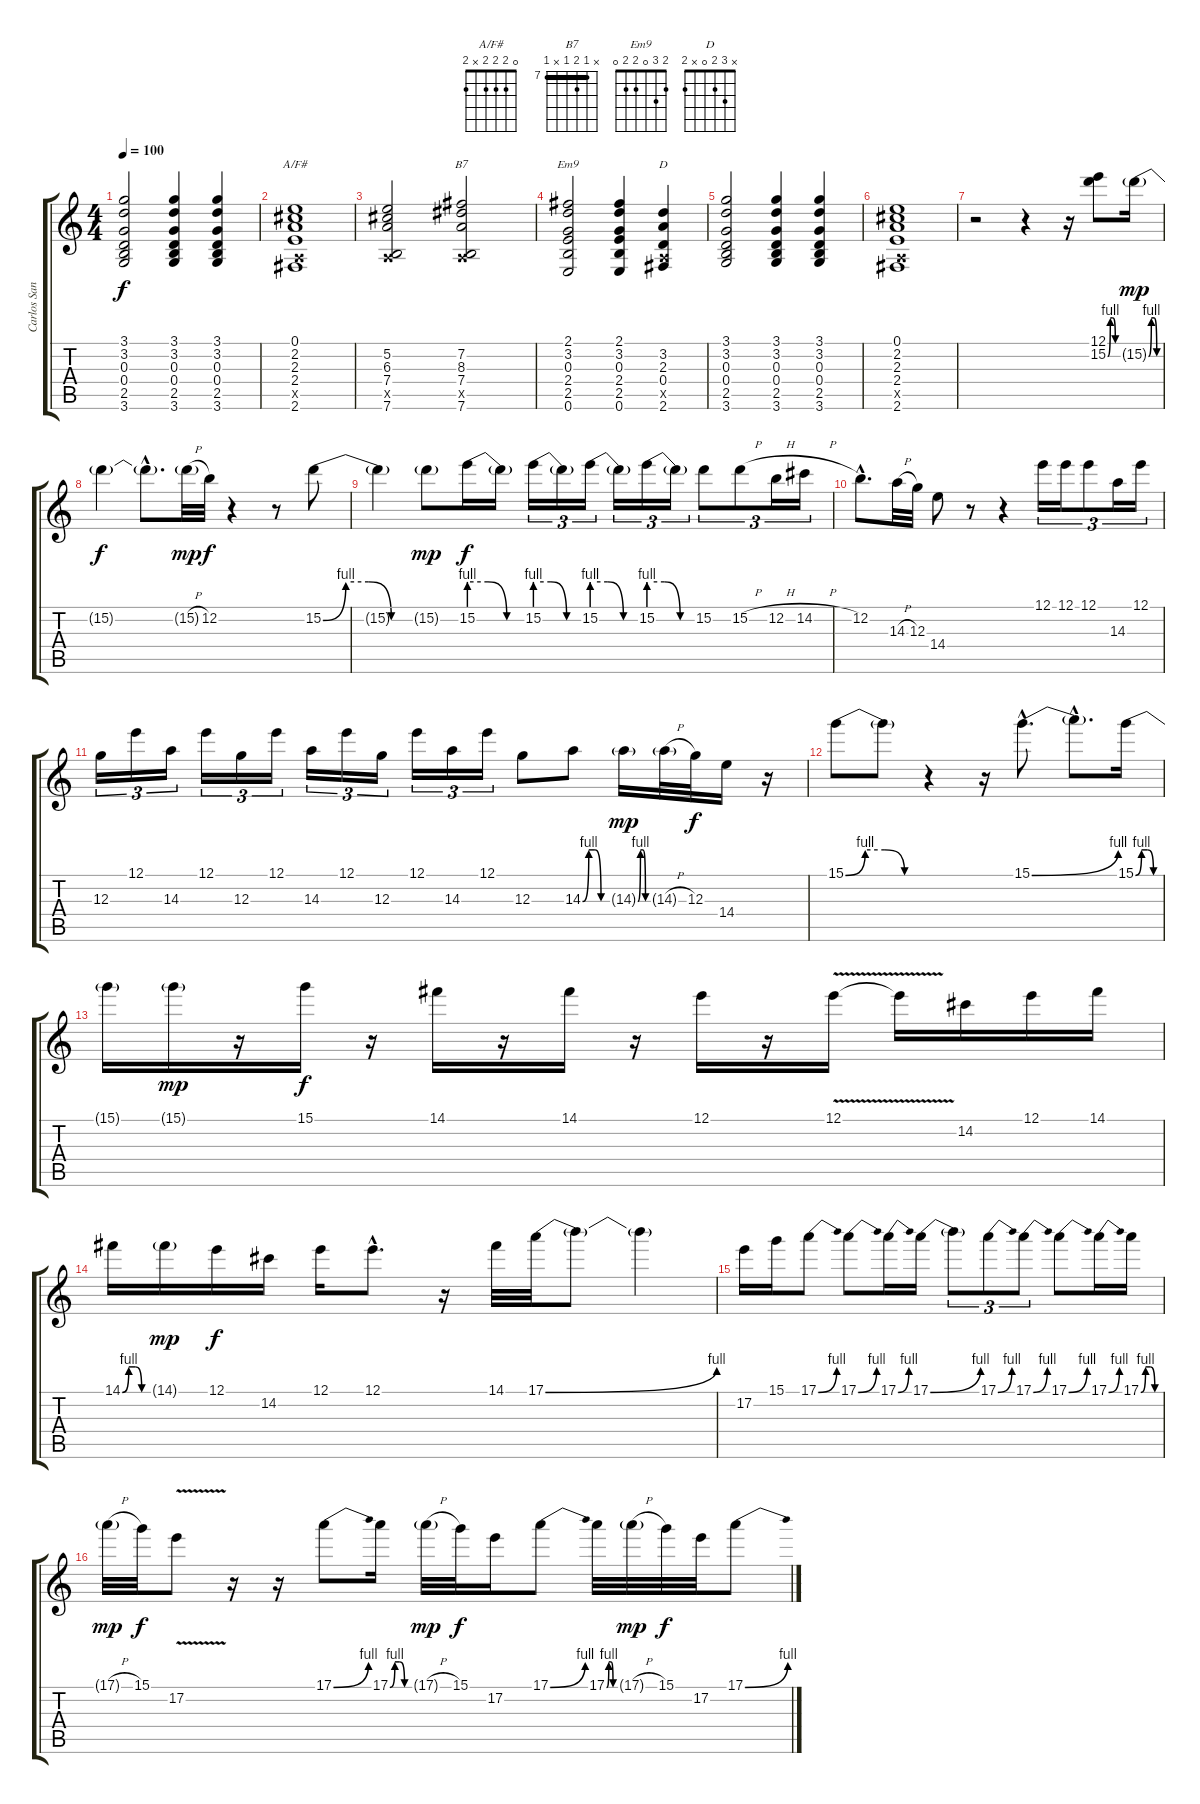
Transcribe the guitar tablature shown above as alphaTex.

\track ("Carlos Santana" "Carlos San") {instrument distortionguitar}
\staff {score tabs}
\tuning (E4 B3 G3 D3 A2 E2) {hide}
\chord ("A/F#" 0 2 2 2 x 2)
\chord ("B7" x 7 8 7 x 7) {firstfret 7 barre 7}
\chord ("Em9" 2 3 0 2 2 0)
\chord ("D" x 3 2 0 x 2)
\ts (4 4)
\tempo 100
\clef g2
\ks c
(3.1 3.2 0.3 0.4 2.5 3.6).2{dy f} (3.1 3.2 0.3 0.4 2.5 3.6).4 (3.1 3.2 0.3 0.4 2.5 3.6).4 |
(0.1 2.2 2.3 2.4 0.5{x} 2.6).1{ch "A/F#"} |
(5.2 6.3 7.4 0.5{x} 7.6).2 (7.2 8.3 7.4 0.5{x} 7.6).2{ch "B7"} |
(2.1 3.2 0.3 2.4 2.5 0.6).2{ch "Em9"} (2.1 3.2 0.3 2.4 2.5 0.6).4 (3.2 2.3 0.4 0.5{x} 2.6).4{ch "D"} |
(3.1 3.2 0.3 0.4 2.5 3.6).2 (3.1 3.2 0.3 0.4 2.5 3.6).4 (3.1 3.2 0.3 0.4 2.5 3.6).4 |
(0.1 2.2 2.3 2.4 0.5{x} 2.6).1 |
r.2 r.4 r.16 (12.1 15.2{be (custom 0 0 15 4 30 4 45 0 60 0)}).8 15.2{be (custom 0 0 15 4 30 4 45 0 60 0) g}.16{dy mp} |
15.2{t}.4{dy f} 15.2{hac t}.8{d} 15.2{h g}.32{dy mp} 12.2.32{dy f} r.4 r.8 15.2{be (custom 0 0 15 4 30 4 45 0 60 0)}.8 |
15.2{t}.4 15.2{g}.8{dy mp} 15.2{be (custom 0 4 20 4 40 0 60 0)}.16{dy f} 15.2{t}.16 15.2{be (custom 0 4 20 4 40 0 60 0)}.16{tu (3 2)} 15.2{t}.16{tu (3 2)} 15.2{be (custom 0 4 20 4 40 0 60 0)}.16{tu (3 2)} 15.2{t}.16{tu (3 2)} 15.2{be (custom 0 4 20 4 40 0 60 0)}.16{tu (3 2)} 15.2{t}.16{tu (3 2)} 15.2.8{tu (3 2)} 15.2{h}.8{tu (3 2)} 12.2{h}.16{tu (3 2)} 14.2{h}.16{tu (3 2)} |
12.2{hac}.8{d} 14.3{h}.32 12.3.32 14.4.8 r.8 r.4 12.1.16{tu (3 2)} 12.1.16{tu (3 2)} 12.1.8{tu (3 2)} 14.3.16{tu (3 2)} 12.1.16{tu (3 2)} |
12.3.16{tu (3 2)} 12.1.16{tu (3 2)} 14.3.16{tu (3 2)} 12.1.16{tu (3 2)} 12.3.16{tu (3 2)} 12.1.16{tu (3 2)} 14.3.16{tu (3 2)} 12.1.16{tu (3 2)} 12.3.16{tu (3 2)} 12.1.16{tu (3 2)} 14.3.16{tu (3 2)} 12.1.16{tu (3 2)} 12.3.8 14.3{be (custom 0 0 15 4 30 4 45 0 60 0)}.8 14.3{be (custom 0 0 15 4 30 4 45 0 60 0) g}.16{dy mp} 14.3{h g}.32 12.3.32{dy f} 14.4.16 r.16 |
15.1{be (custom 0 0 15 4 30 4 45 0 60 0)}.8 15.1{t}.8 r.4 r.16 15.1{be (bend 0 0 60 4) hac}.8{d} 15.1{hac t}.8{d} 15.1{be (custom 0 0 15 4 30 4 45 0 60 0)}.16 |
15.1{t}.16 15.1{g}.16{dy mp} r.16 15.1.16{dy f} r.16 14.1.16 r.16 14.1.16 r.16 12.1.16 r.16 12.1{v}.16 12.1{t}.16 14.2.16 12.1.16 14.1.16 |
14.1{be (custom 0 0 15 4 30 4 45 0 60 0)}.16 14.1{g}.16{dy mp} 12.1.16{dy f} 14.2.16 12.1.16 12.1{hac}.8{d} r.16 14.1.32 17.1{be (bend 0 0 60 4)}.32 17.1{t}.8 17.1{t}.4 |
17.2.16 15.1.16 17.1{be (bend 0 0 60 4)}.8 17.1{be (bend 0 0 60 4)}.8 17.1{be (bend 0 0 60 4)}.16 17.1{be (bend 0 0 60 4)}.16 17.1{t}.8{tu (3 2)} 17.1{be (bend 0 0 60 4)}.8{tu (3 2)} 17.1{be (bend 0 0 60 4)}.8{tu (3 2)} 17.1{be (bend 0 0 60 4)}.8 17.1{be (bend 0 0 60 4)}.16 17.1{be (custom 0 0 15 4 30 4 45 0 60 0)}.16 |
17.1{h g}.32{dy mp} 15.1.32{dy f} 17.2{v}.8 r.16 r.16 17.1{be (bend 0 0 60 4)}.8 17.1{be (custom 0 0 15 4 30 4 45 0 60 0)}.16 17.1{h g}.32{dy mp} 15.1.32{dy f} 17.2.16 17.1{be (bend 0 0 60 4)}.8 17.1{be (custom 0 0 15 4 30 4 45 0 60 0)}.32 17.1{h g}.32{dy mp} 15.1.32{dy f} 17.2.32 17.1{be (bend 0 0 60 4)}.8
